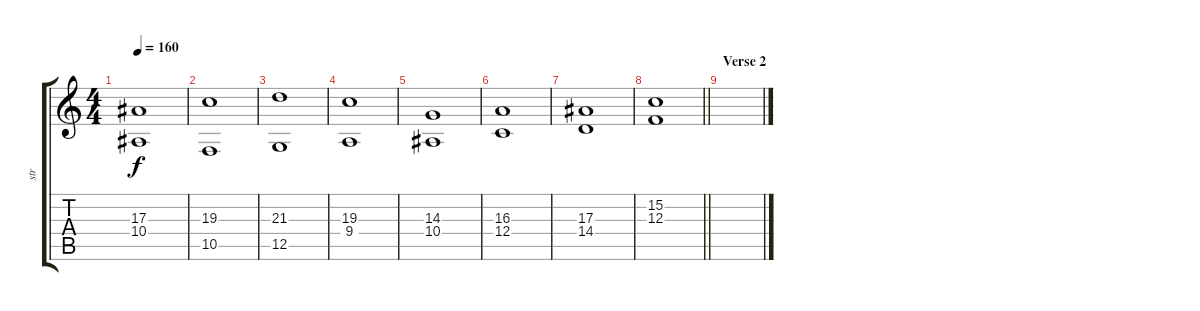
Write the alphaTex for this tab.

\track ("str" "str") {instrument stringensemble2}
\staff {score tabs}
\tuning (D4 A3 F3 C3 G2 D2) {hide}
\ts (4 4)
\tempo 160
\clef g2
\ks c
(17.3 10.4).1{dy f} |
(19.3 10.5).1 |
(21.3 12.5).1 |
(19.3 9.4).1 |
(14.3 10.4).1 |
(16.3 12.4).1 |
(17.3 14.4).1 |
\barLineRight lightlight
(15.2 12.3).1 |
\section ("" "Verse 2")
